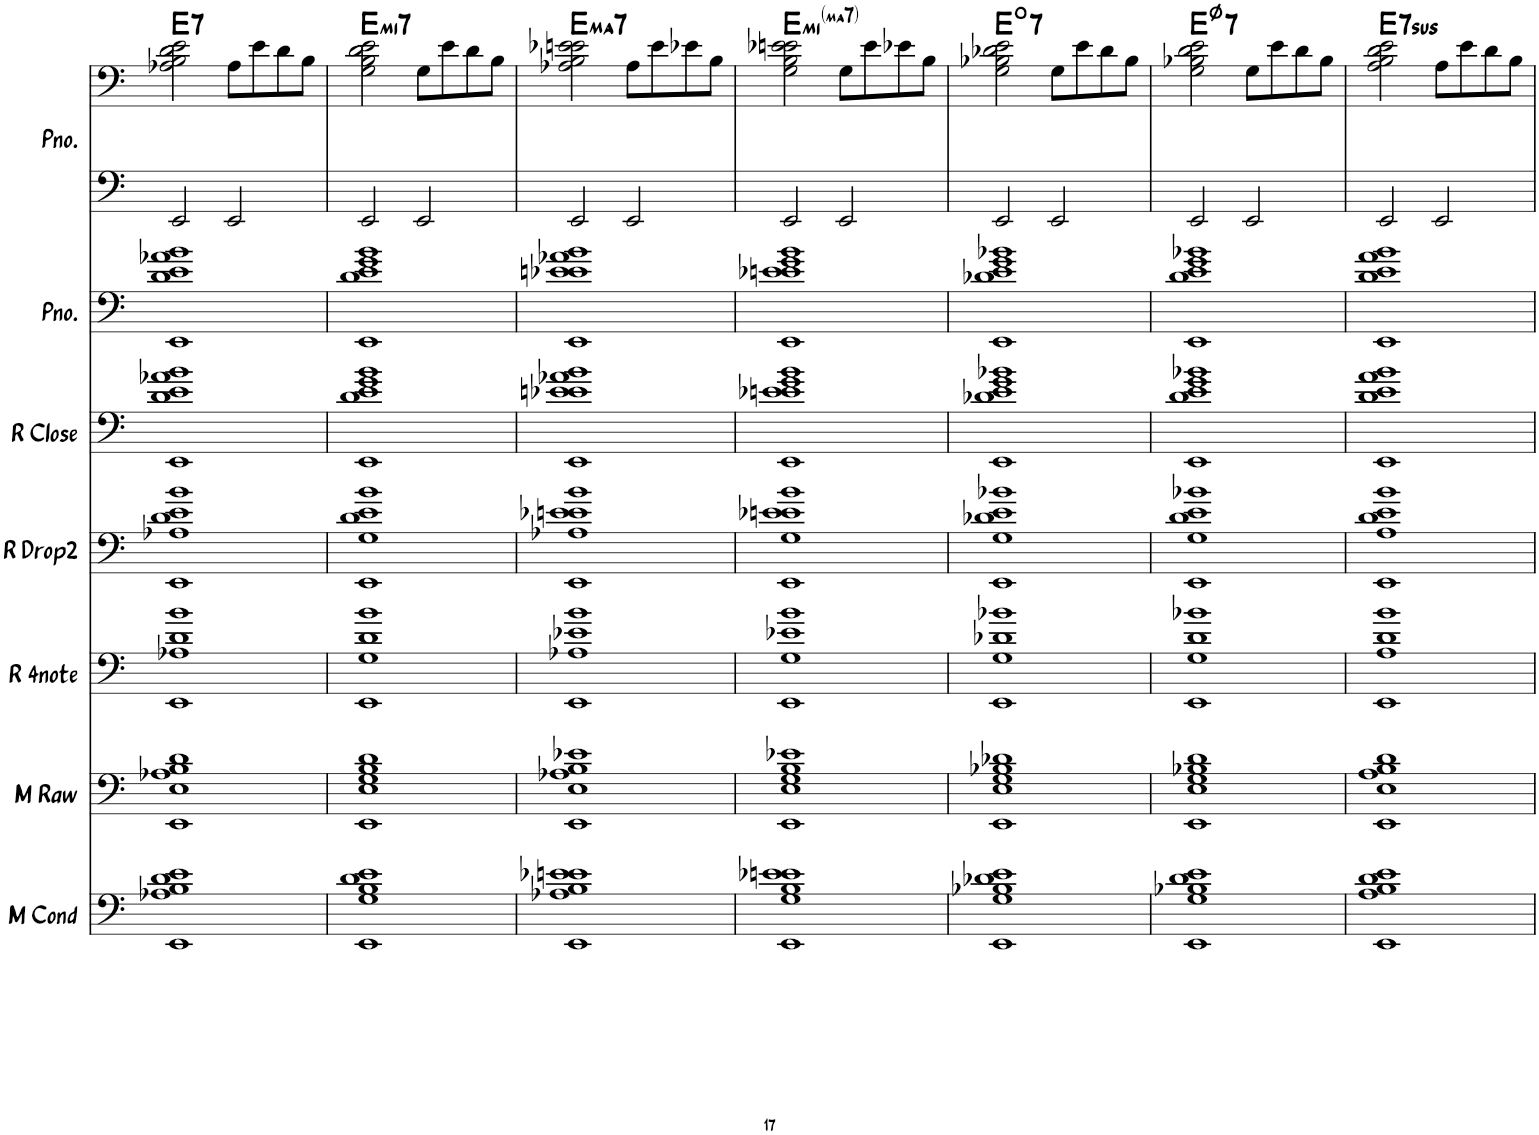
**kern	**kern	**kern	**kern	**kern	**kern	**kern	**kern	**harte
*part7	*part6	*part5	*part4	*part3	*part2	*part1	*part1	*part1
*staff8	*staff7	*staff6	*staff5	*staff4	*staff3	*staff2	*staff1	*
*I"Mark Condensed	*I"Mark Raw	*I"Realize 4note	*I"Realize Drop2	*I"Realize Close	*I"Realize Default	*I"Piano	*	*
*I'M Cond	*I'M Raw	*I'R 4note	*I'R Drop2	*I'R Close	*	*I'Pno.	*	*
!!LO:PB:g=z
*clefF4	*clefF4	*clefF4	*clefF4	*clefF4	*clefF4	*clefF4	*clefF4	*
*k[]	*k[]	*k[]	*k[]	*k[]	*k[]	*k[]	*k[]	*
*M4/4	*M4/4	*M4/4	*M4/4	*M4/4	*M4/4	*M4/4	*M4/4	*
=86	=86	=86	=86	=86	=86	=86	=86	=86
!	!	!	!	!	!	!	!	!LO:H:kt=7
1EE 1A-X 1B 1d 1e	1EE 1E 1A-X 1B 1d	1EE 1A-X 1d 1b	1EE 1A-X 1d 1e 1b	1EE 1d 1e 1a-X 1b	1EE 1d 1e 1a-X 1b	2EE/	2A-X\ 2B\ 2d\ 2e\	E:7
.	.	.	.	.	.	2EE/	8A-\L	.
.	.	.	.	.	.	.	8e\	.
.	.	.	.	.	.	.	8d\	.
.	.	.	.	.	.	.	8B\J	.
=87	=87	=87	=87	=87	=87	=87	=87	=87
!	!	!	!	!	!	!	!	!LO:H:kt=mi7
1EE 1G 1B 1d 1e	1EE 1E 1G 1B 1d	1EE 1G 1d 1b	1EE 1G 1d 1e 1b	1EE 1d 1e 1g 1b	1EE 1d 1e 1g 1b	2EE/	2G\ 2B\ 2d\ 2e\	E:min7
.	.	.	.	.	.	2EE/	8G\L	.
.	.	.	.	.	.	.	8e\	.
.	.	.	.	.	.	.	8d\	.
.	.	.	.	.	.	.	8B\J	.
=88	=88	=88	=88	=88	=88	=88	=88	=88
!	!	!	!	!	!	!	!	!LO:H:kt=ma7
1EE 1A-X 1B 1e-X 1en	1EE 1E 1A-X 1B 1e-X	1EE 1A-X 1e-X 1b	1EE 1A-X 1e-X 1en 1b	1EE 1e-X 1en 1a-X 1b	1EE 1e-X 1en 1a-X 1b	2EE/	2A-X\ 2B\ 2e-X\ 2en\	E:maj7
.	.	.	.	.	.	2EE/	8A-\L	.
.	.	.	.	.	.	.	8e\	.
.	.	.	.	.	.	.	8e-X\	.
.	.	.	.	.	.	.	8B\J	.
=89	=89	=89	=89	=89	=89	=89	=89	=89
!	!	!	!	!	!	!	!	!LO:H:kt=mima7
1EE 1G 1B 1e-X 1en	1EE 1E 1G 1B 1e-X	1EE 1G 1e-X 1b	1EE 1G 1e-X 1en 1b	1EE 1e-X 1en 1g 1b	1EE 1e-X 1en 1g 1b	2EE/	2G\ 2B\ 2e-X\ 2en\	E:minmaj7
.	.	.	.	.	.	2EE/	8G\L	.
.	.	.	.	.	.	.	8e\	.
.	.	.	.	.	.	.	8e-X\	.
.	.	.	.	.	.	.	8B\J	.
=90	=90	=90	=90	=90	=90	=90	=90	=90
!	!	!	!	!	!	!	!	!LO:H:kt=7
1EE 1G 1B-X 1d-X 1e	1EE 1E 1G 1B-X 1d-X	1EE 1G 1d-X 1b-X	1EE 1G 1d-X 1e 1b-X	1EE 1d-X 1e 1g 1b-X	1EE 1d-X 1e 1g 1b-X	2EE/	2G\ 2B-X\ 2d-X\ 2e\	E:dim7
.	.	.	.	.	.	2EE/	8G\L	.
.	.	.	.	.	.	.	8e\	.
.	.	.	.	.	.	.	8d-\	.
.	.	.	.	.	.	.	8B-\J	.
=91	=91	=91	=91	=91	=91	=91	=91	=91
!	!	!	!	!	!	!	!	!LO:H:kt=7
1EE 1G 1B-X 1d 1e	1EE 1E 1G 1B-X 1d	1EE 1G 1d 1b-X	1EE 1G 1d 1e 1b-X	1EE 1d 1e 1g 1b-X	1EE 1d 1e 1g 1b-X	2EE/	2G\ 2B-X\ 2d\ 2e\	E:hdim7
.	.	.	.	.	.	2EE/	8G\L	.
.	.	.	.	.	.	.	8e\	.
.	.	.	.	.	.	.	8d\	.
.	.	.	.	.	.	.	8B-\J	.
=92	=92	=92	=92	=92	=92	=92	=92	=92
!	!	!	!	!	!	!	!	!LO:H:kt=7sus
1EE 1A 1B 1d 1e	1EE 1E 1A 1B 1d	1EE 1A 1d 1b	1EE 1A 1d 1e 1b	1EE 1d 1e 1a 1b	1EE 1d 1e 1a 1b	2EE/	2A\ 2B\ 2d\ 2e\	E:sus4(7)
.	.	.	.	.	.	2EE/	8A\L	.
.	.	.	.	.	.	.	8e\	.
.	.	.	.	.	.	.	8d\	.
.	.	.	.	.	.	.	8B\J	.
=	=	=	=	=	=	=	=	=
*-	*-	*-	*-	*-	*-	*-	*-	*-
